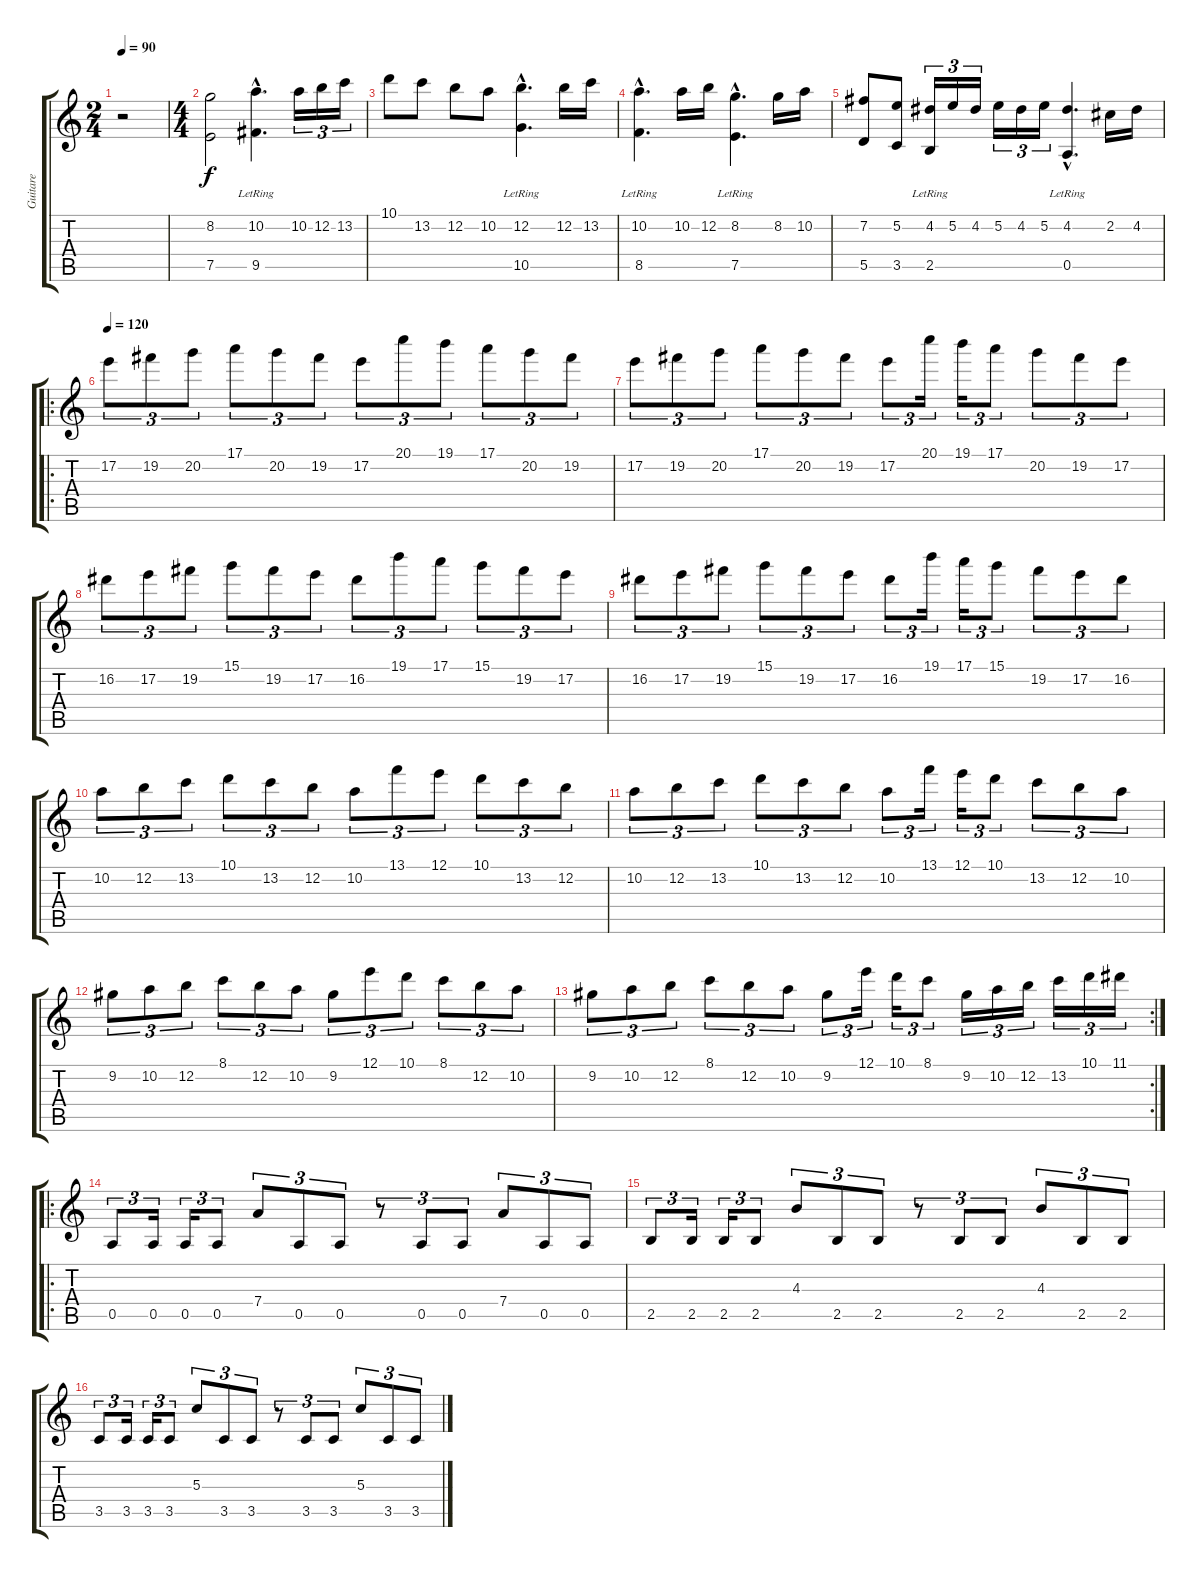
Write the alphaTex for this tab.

\track ("Guitare" "Guitare") {instrument acousticguitarnylon}
\staff {score tabs}
\tuning (E4 B3 G3 D3 A2 E2) {hide}
\ts (2 4)
\tempo 90
\clef g2
\ks c
r.2{dy f instrument acousticguitarnylon} |
\ts (4 4)
(8.2 7.5).2 (10.2{hac} 9.5{hac lr}).4{d} 10.2.16{tu (3 2)} 12.2.16{tu (3 2)} 13.2.16{tu (3 2)} |
10.1.8 13.2.8 12.2.8 10.2.8 (12.2{hac} 10.5{hac lr}).4{d} 12.2.16 13.2.16 |
(10.2{hac} 8.5{hac lr}).4{d} 10.2.16 12.2.16 (8.2{hac} 7.5{hac lr}).4{d} 8.2.16 10.2.16 |
(7.2 5.5).8 (5.2 3.5).8 (4.2 2.5{lr}).16{tu (3 2)} 5.2.16{tu (3 2)} 4.2.16{tu (3 2)} 5.2.16{tu (3 2)} 4.2.16{tu (3 2)} 5.2.16{tu (3 2)} (4.2{hac} 0.5{hac lr}).4{d} 2.2.16 4.2.16 |
\ro
\tempo 120
17.2.8{tu (3 2) volume 10 instrument distortionguitar} 19.2.8{tu (3 2)} 20.2.8{tu (3 2)} 17.1.8{tu (3 2)} 20.2.8{tu (3 2)} 19.2.8{tu (3 2)} 17.2.8{tu (3 2)} 20.1.8{tu (3 2)} 19.1.8{tu (3 2)} 17.1.8{tu (3 2)} 20.2.8{tu (3 2)} 19.2.8{tu (3 2)} |
17.2.8{tu (3 2)} 19.2.8{tu (3 2)} 20.2.8{tu (3 2)} 17.1.8{tu (3 2)} 20.2.8{tu (3 2)} 19.2.8{tu (3 2)} 17.2.8{tu (3 2)} 20.1.16{tu (3 2)} 19.1.16{tu (3 2)} 17.1.8{tu (3 2)} 20.2.8{tu (3 2)} 19.2.8{tu (3 2)} 17.2.8{tu (3 2)} |
16.2.8{tu (3 2)} 17.2.8{tu (3 2)} 19.2.8{tu (3 2)} 15.1.8{tu (3 2)} 19.2.8{tu (3 2)} 17.2.8{tu (3 2)} 16.2.8{tu (3 2)} 19.1.8{tu (3 2)} 17.1.8{tu (3 2)} 15.1.8{tu (3 2)} 19.2.8{tu (3 2)} 17.2.8{tu (3 2)} |
16.2.8{tu (3 2)} 17.2.8{tu (3 2)} 19.2.8{tu (3 2)} 15.1.8{tu (3 2)} 19.2.8{tu (3 2)} 17.2.8{tu (3 2)} 16.2.8{tu (3 2)} 19.1.16{tu (3 2)} 17.1.16{tu (3 2)} 15.1.8{tu (3 2)} 19.2.8{tu (3 2)} 17.2.8{tu (3 2)} 16.2.8{tu (3 2)} |
10.2.8{tu (3 2)} 12.2.8{tu (3 2)} 13.2.8{tu (3 2)} 10.1.8{tu (3 2)} 13.2.8{tu (3 2)} 12.2.8{tu (3 2)} 10.2.8{tu (3 2)} 13.1.8{tu (3 2)} 12.1.8{tu (3 2)} 10.1.8{tu (3 2)} 13.2.8{tu (3 2)} 12.2.8{tu (3 2)} |
10.2.8{tu (3 2)} 12.2.8{tu (3 2)} 13.2.8{tu (3 2)} 10.1.8{tu (3 2)} 13.2.8{tu (3 2)} 12.2.8{tu (3 2)} 10.2.8{tu (3 2)} 13.1.16{tu (3 2)} 12.1.16{tu (3 2)} 10.1.8{tu (3 2)} 13.2.8{tu (3 2)} 12.2.8{tu (3 2)} 10.2.8{tu (3 2)} |
9.2.8{tu (3 2)} 10.2.8{tu (3 2)} 12.2.8{tu (3 2)} 8.1.8{tu (3 2)} 12.2.8{tu (3 2)} 10.2.8{tu (3 2)} 9.2.8{tu (3 2)} 12.1.8{tu (3 2)} 10.1.8{tu (3 2)} 8.1.8{tu (3 2)} 12.2.8{tu (3 2)} 10.2.8{tu (3 2)} |
\rc 2
9.2.8{tu (3 2)} 10.2.8{tu (3 2)} 12.2.8{tu (3 2)} 8.1.8{tu (3 2)} 12.2.8{tu (3 2)} 10.2.8{tu (3 2)} 9.2.8{tu (3 2)} 12.1.16{tu (3 2)} 10.1.16{tu (3 2)} 8.1.8{tu (3 2)} 9.2.16{tu (3 2)} 10.2.16{tu (3 2)} 12.2.16{tu (3 2)} 13.2.16{tu (3 2)} 10.1.16{tu (3 2)} 11.1.16{tu (3 2)} |
\ro
0.5.8{tu (3 2) volume 16} 0.5.16{tu (3 2)} 0.5.16{tu (3 2)} 0.5.8{tu (3 2)} 7.4.8{tu (3 2)} 0.5.8{tu (3 2)} 0.5.8{tu (3 2)} r.8{tu (3 2)} 0.5.8{tu (3 2)} 0.5.8{tu (3 2)} 7.4.8{tu (3 2)} 0.5.8{tu (3 2)} 0.5.8{tu (3 2)} |
2.5.8{tu (3 2)} 2.5.16{tu (3 2)} 2.5.16{tu (3 2)} 2.5.8{tu (3 2)} 4.3.8{tu (3 2)} 2.5.8{tu (3 2)} 2.5.8{tu (3 2)} r.8{tu (3 2)} 2.5.8{tu (3 2)} 2.5.8{tu (3 2)} 4.3.8{tu (3 2)} 2.5.8{tu (3 2)} 2.5.8{tu (3 2)} |
3.5.8{tu (3 2)} 3.5.16{tu (3 2)} 3.5.16{tu (3 2)} 3.5.8{tu (3 2)} 5.3.8{tu (3 2)} 3.5.8{tu (3 2)} 3.5.8{tu (3 2)} r.8{tu (3 2)} 3.5.8{tu (3 2)} 3.5.8{tu (3 2)} 5.3.8{tu (3 2)} 3.5.8{tu (3 2)} 3.5.8{tu (3 2)}
